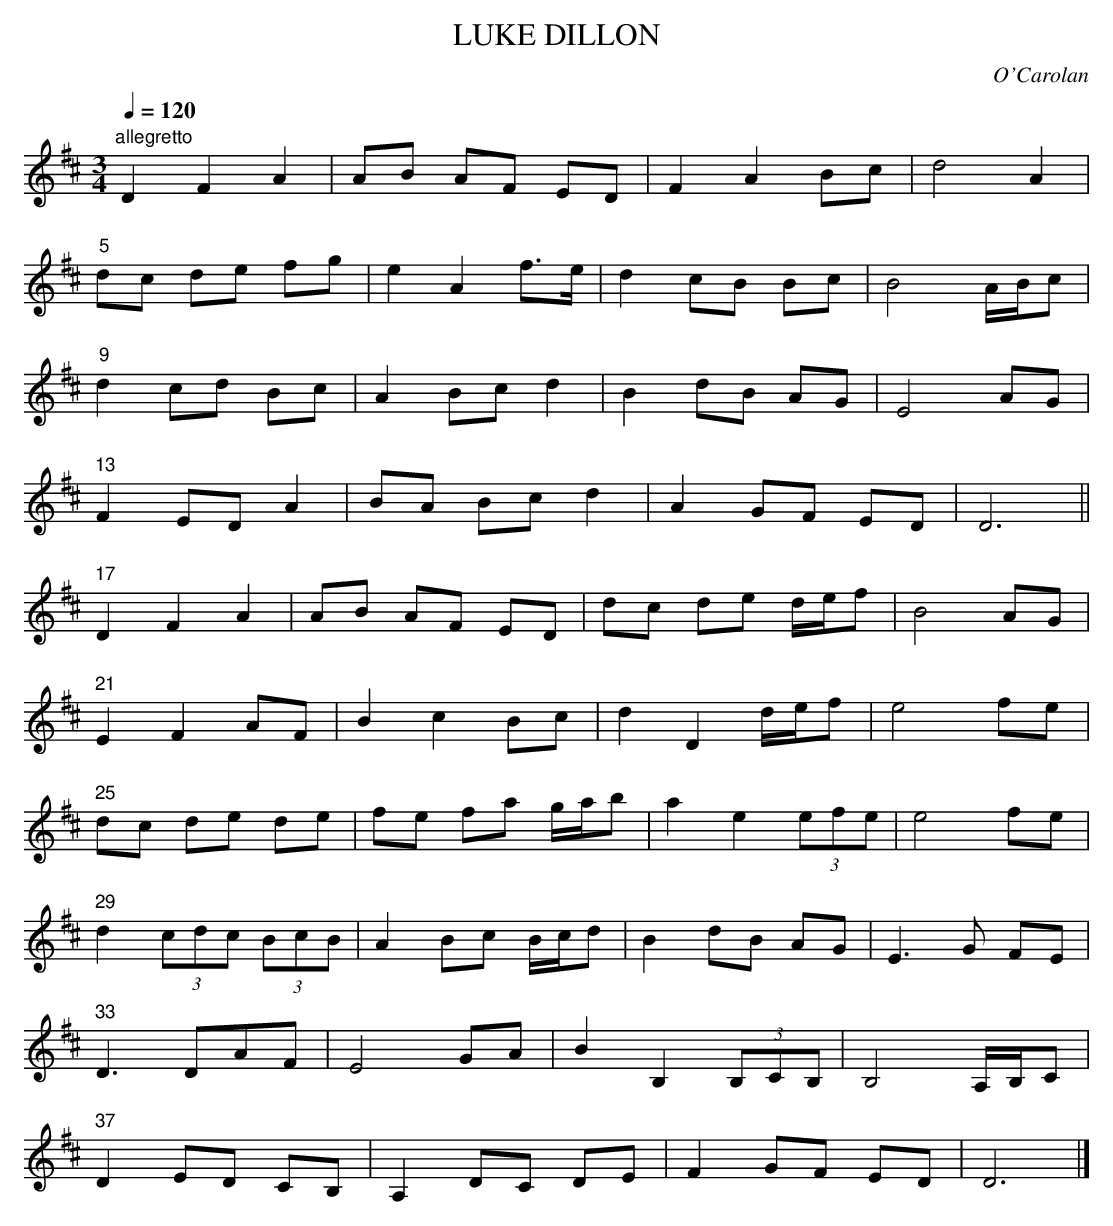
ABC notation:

X:1
T:LUKE DILLON
C:O'Carolan
Q:1/4=120
M:3/4
L:1/8
K:D
"allegretto"
D2 F2 A2|AB AF ED|F2 A2 Bc|d4 A2|
"5"dc de fg|e2 A2 f>e|d2 cB Bc|B4 A/B/c|
"9"d2 cd Bc|A2 Bc d2|B2 dB AG|E4 AG|
"13"F2 ED A2|BA Bc d2|A2 GF ED|D6||
"17"D2 F2 A2|AB AF ED|dc de d/e/f|B4 AG|
"21"E2 F2 AF|B2 c2 Bc|d2 D2 d/e/f|e4 fe|
"25"dc de de|fe fa g/a/b|a2 e2 (3efe|e4 fe|
"29"d2 (3cdc  (3BcB|A2 Bc B/c/d|B2 dB AG|E3G FE|
"33"D3 DAF|E4 GA|B2 B,2 (3B,CB,|B,4 A,/B,/C|
"37"D2 ED CB,|A,2 DC DE|F2 GF ED|D6|]
